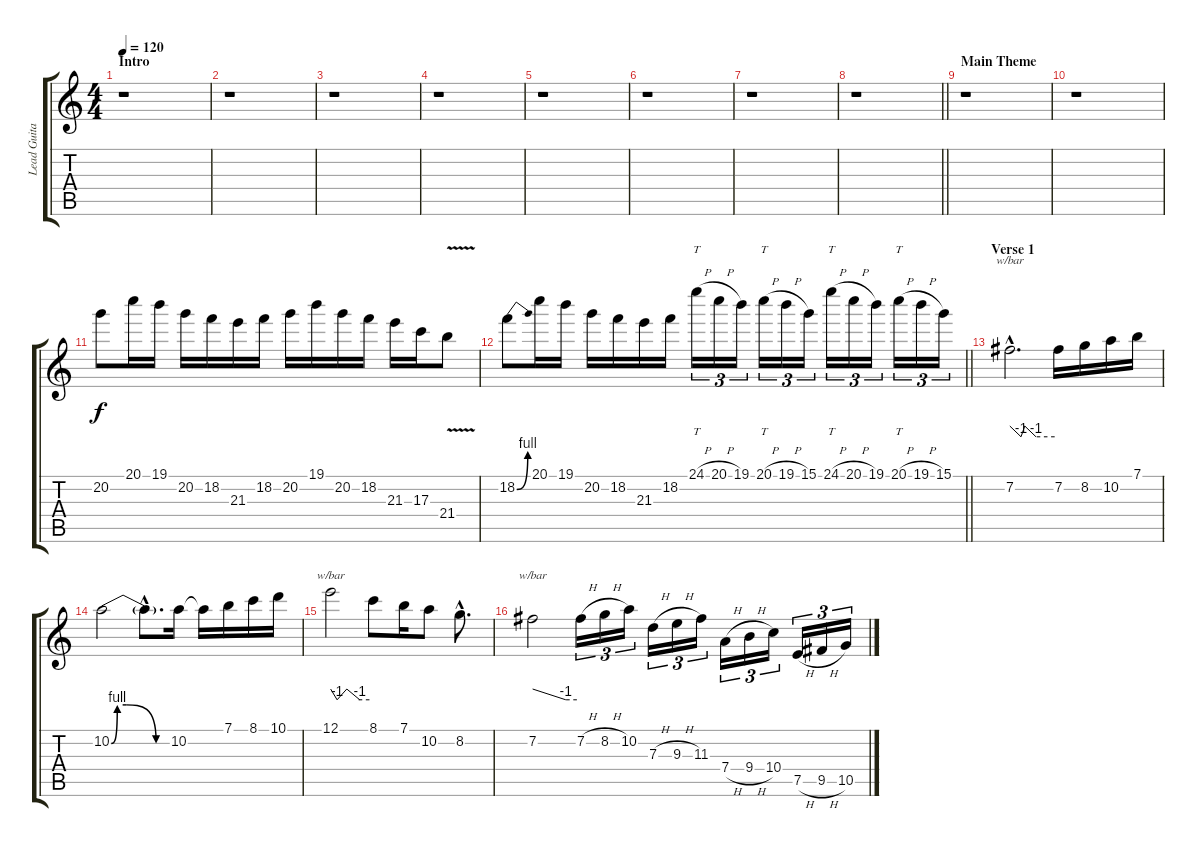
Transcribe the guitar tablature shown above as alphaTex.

\track ("Lead Guitar" "Lead Guita") {instrument overdrivenguitar}
\staff {score tabs}
\tuning (E4 B3 G3 D3 A2 E2) {hide}
\ts (4 4)
\section ("" "Intro")
\tempo 120
\clef g2
\ks c
r.1{dy f instrument overdrivenguitar} |
r.1 |
r.1 |
r.1 |
r.1 |
r.1 |
r.1 |
\barLineRight lightlight
r.1 |
\section ("" "Main Theme")
r.1 |
r.1 |
20.2.8 20.1.16 19.1.16 20.2.16 18.2.16 21.3.16 18.2.16 20.2.16 19.1.16 20.2.16 18.2.16 21.3.16 17.3.16 21.4{v}.8 |
\barLineRight lightlight
18.2{be (bend 0 0 60 4)}.8 20.1.16 19.1.16 20.2.16 18.2.16 21.3.16 18.2.16 24.1{h}.16{tt tu (3 2)} 20.1{h}.16{tu (3 2)} 19.1.16{tu (3 2)} 20.1{h}.16{tt tu (3 2)} 19.1{h}.16{tu (3 2)} 15.1.16{tu (3 2)} 24.1{h}.16{tt tu (3 2)} 20.1{h}.16{tu (3 2)} 19.1.16{tu (3 2)} 20.1{h}.16{tt tu (3 2)} 19.1{h}.16{tu (3 2)} 15.1.16{tu (3 2)} |
\section ("" "Verse 1")
7.2{hac}.2{d tbe (custom default 0 0 15 -4 20 0 35 -4 60 -4) volume 16} 7.2.16 8.2.16 10.2.16 7.1.16 |
10.2{be (custom 0 0 6 4 15 4 45 0 60 0)}.2 10.2{hac t}.8{d} 10.2.16 10.2{t}.16 7.1.16 8.1.16 10.1.16 |
12.1.2{tbe (custom default 0 0 10 -4 25 0 45 -4 60 -4)} 8.1.8 7.1.16 10.2.8 8.2{hac}.8{d} |
7.2.2{tbe (custom default 0 0 45 -4 60 -4)} 7.2{h}.16{tu (3 2)} 8.2{h}.16{tu (3 2)} 10.2.16{tu (3 2)} 7.3{h}.16{tu (3 2)} 9.3{h}.16{tu (3 2)} 11.3.16{tu (3 2)} 7.4{h}.16{tu (3 2)} 9.4{h}.16{tu (3 2)} 10.4.16{tu (3 2)} 7.5{h}.16{tu (3 2)} 9.5{h}.16{tu (3 2)} 10.5.16{tu (3 2)}
